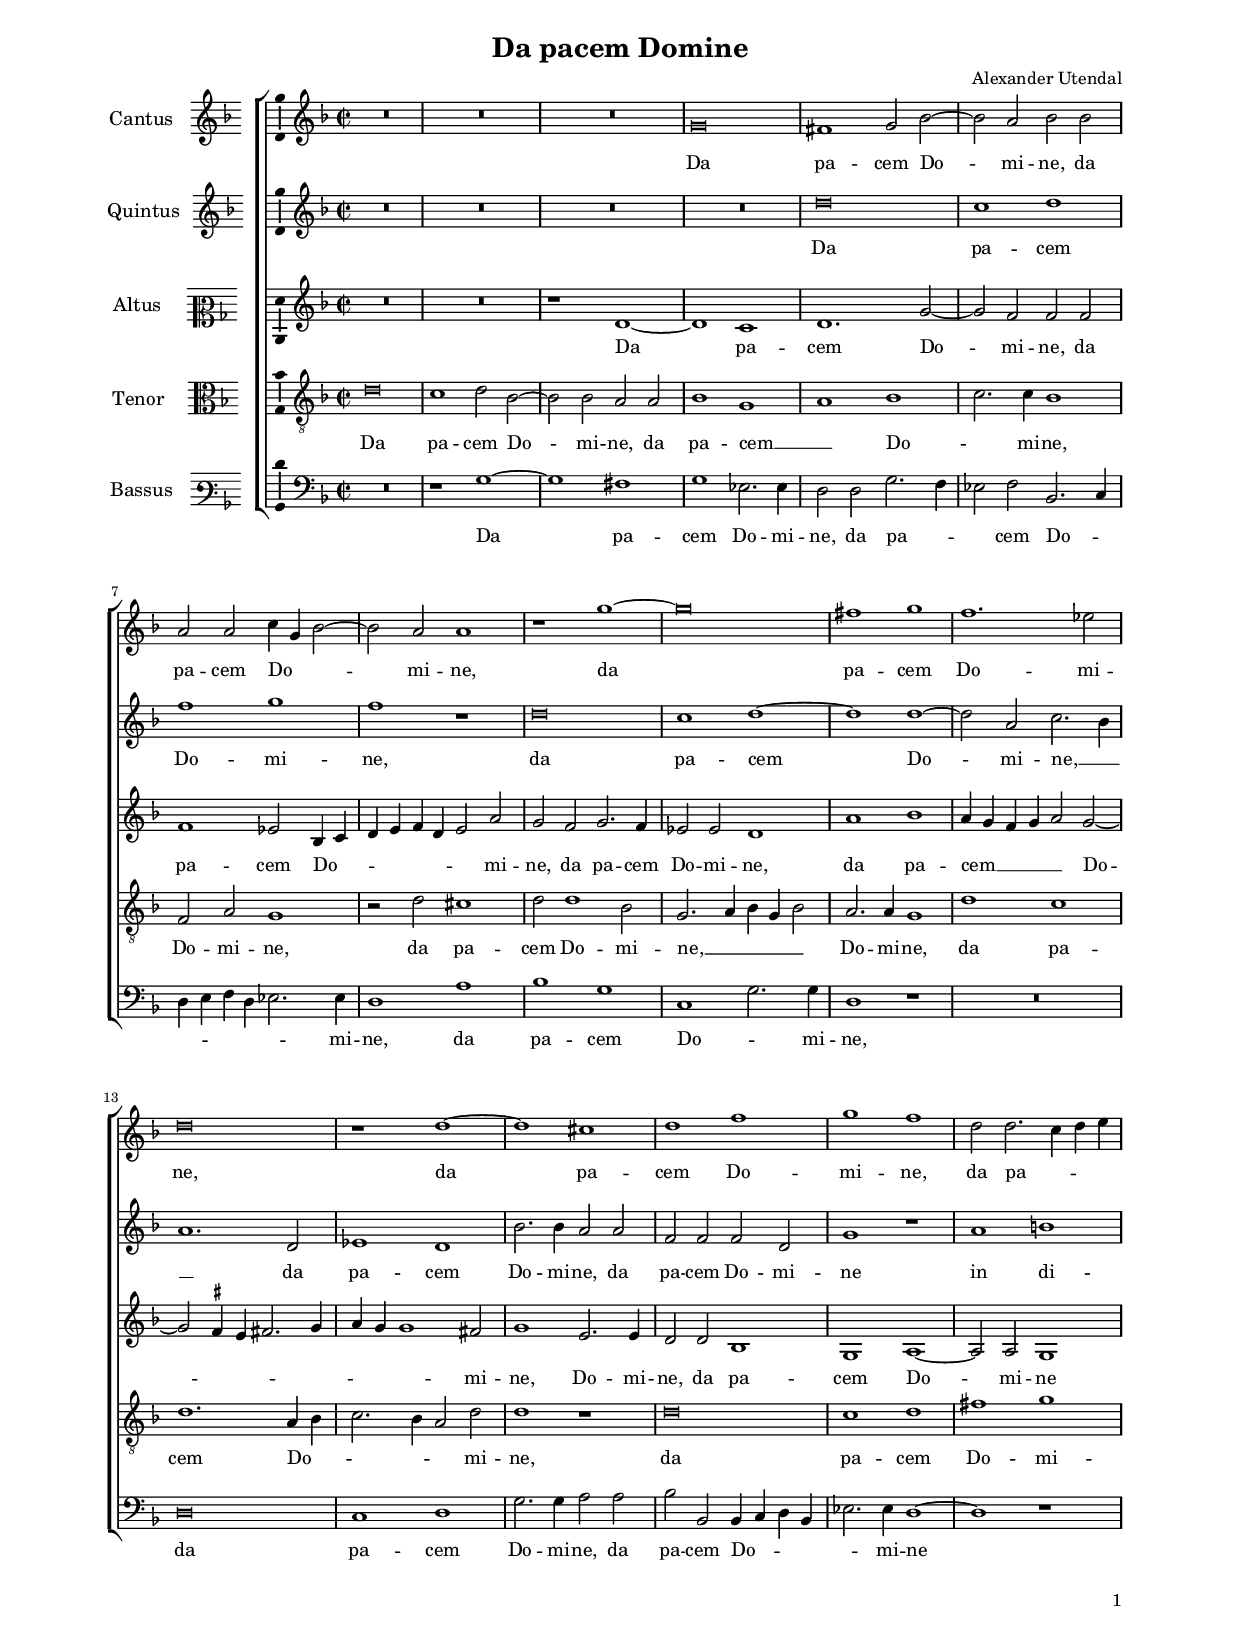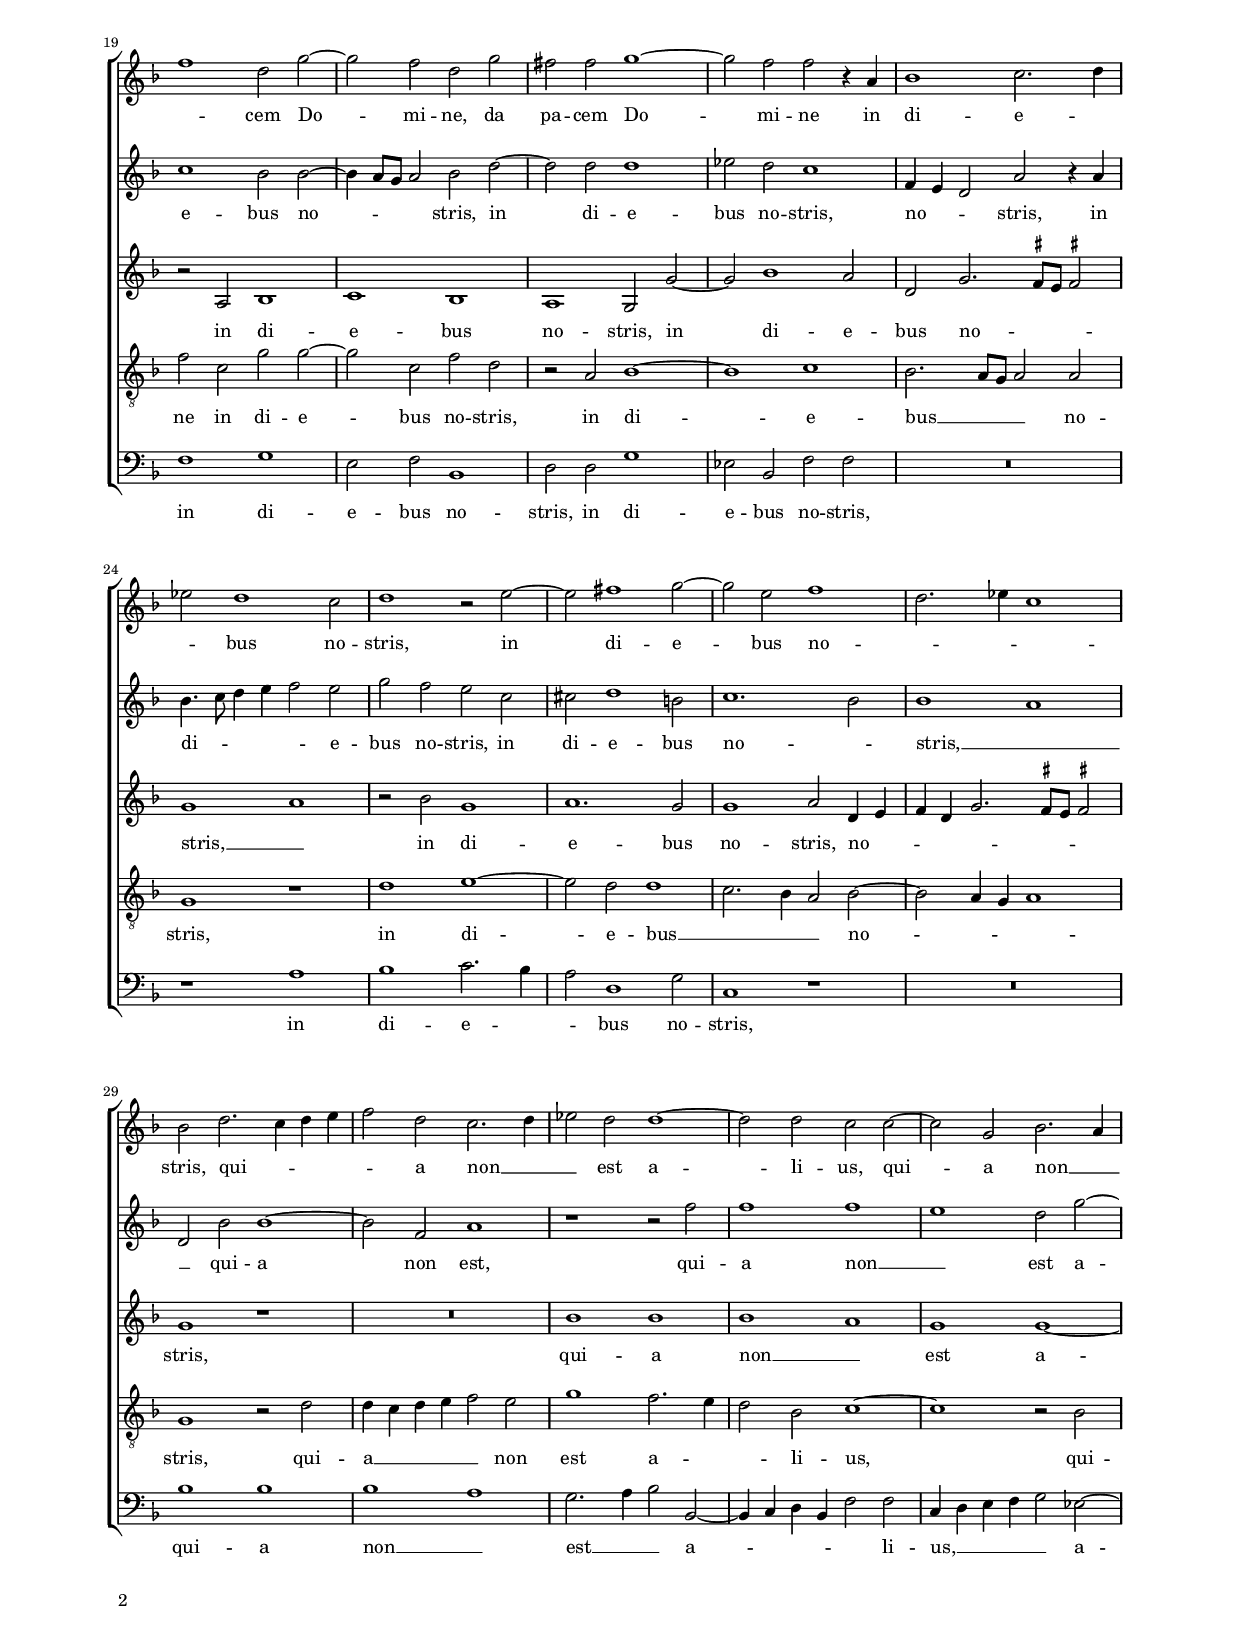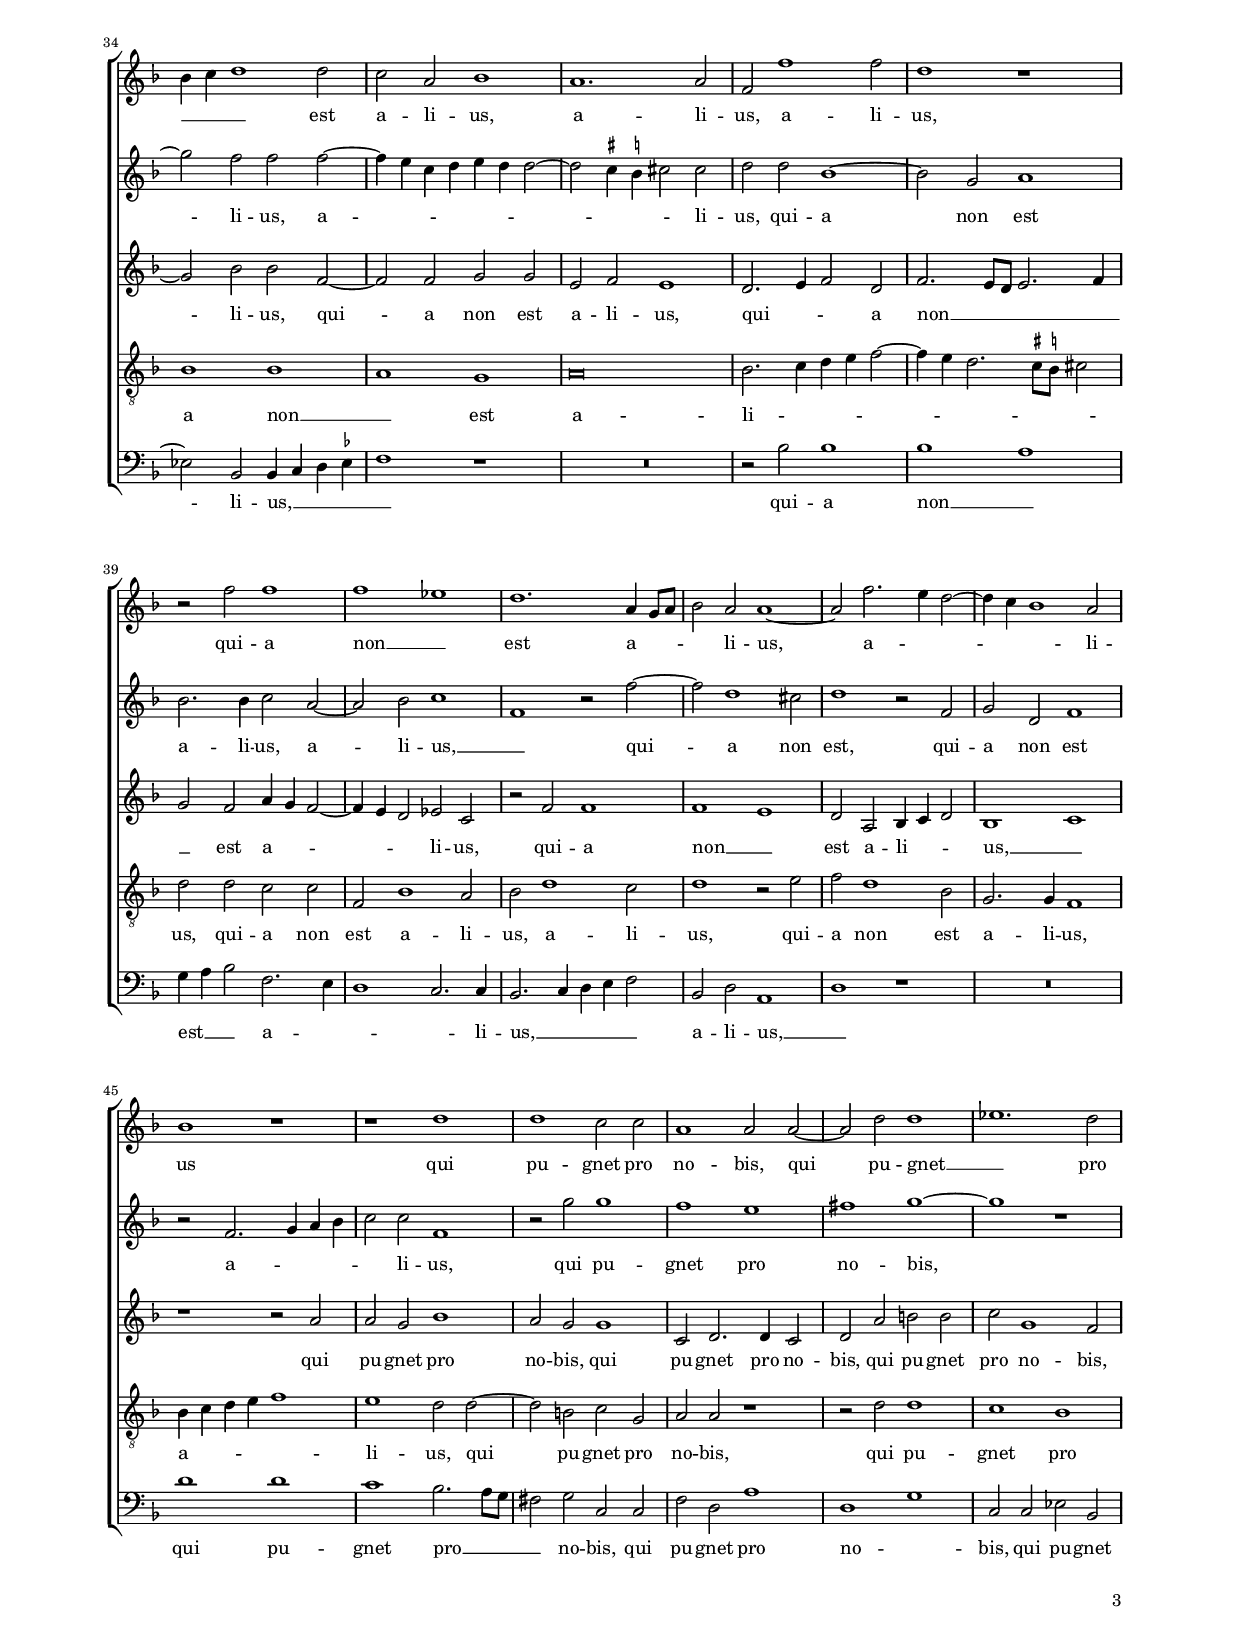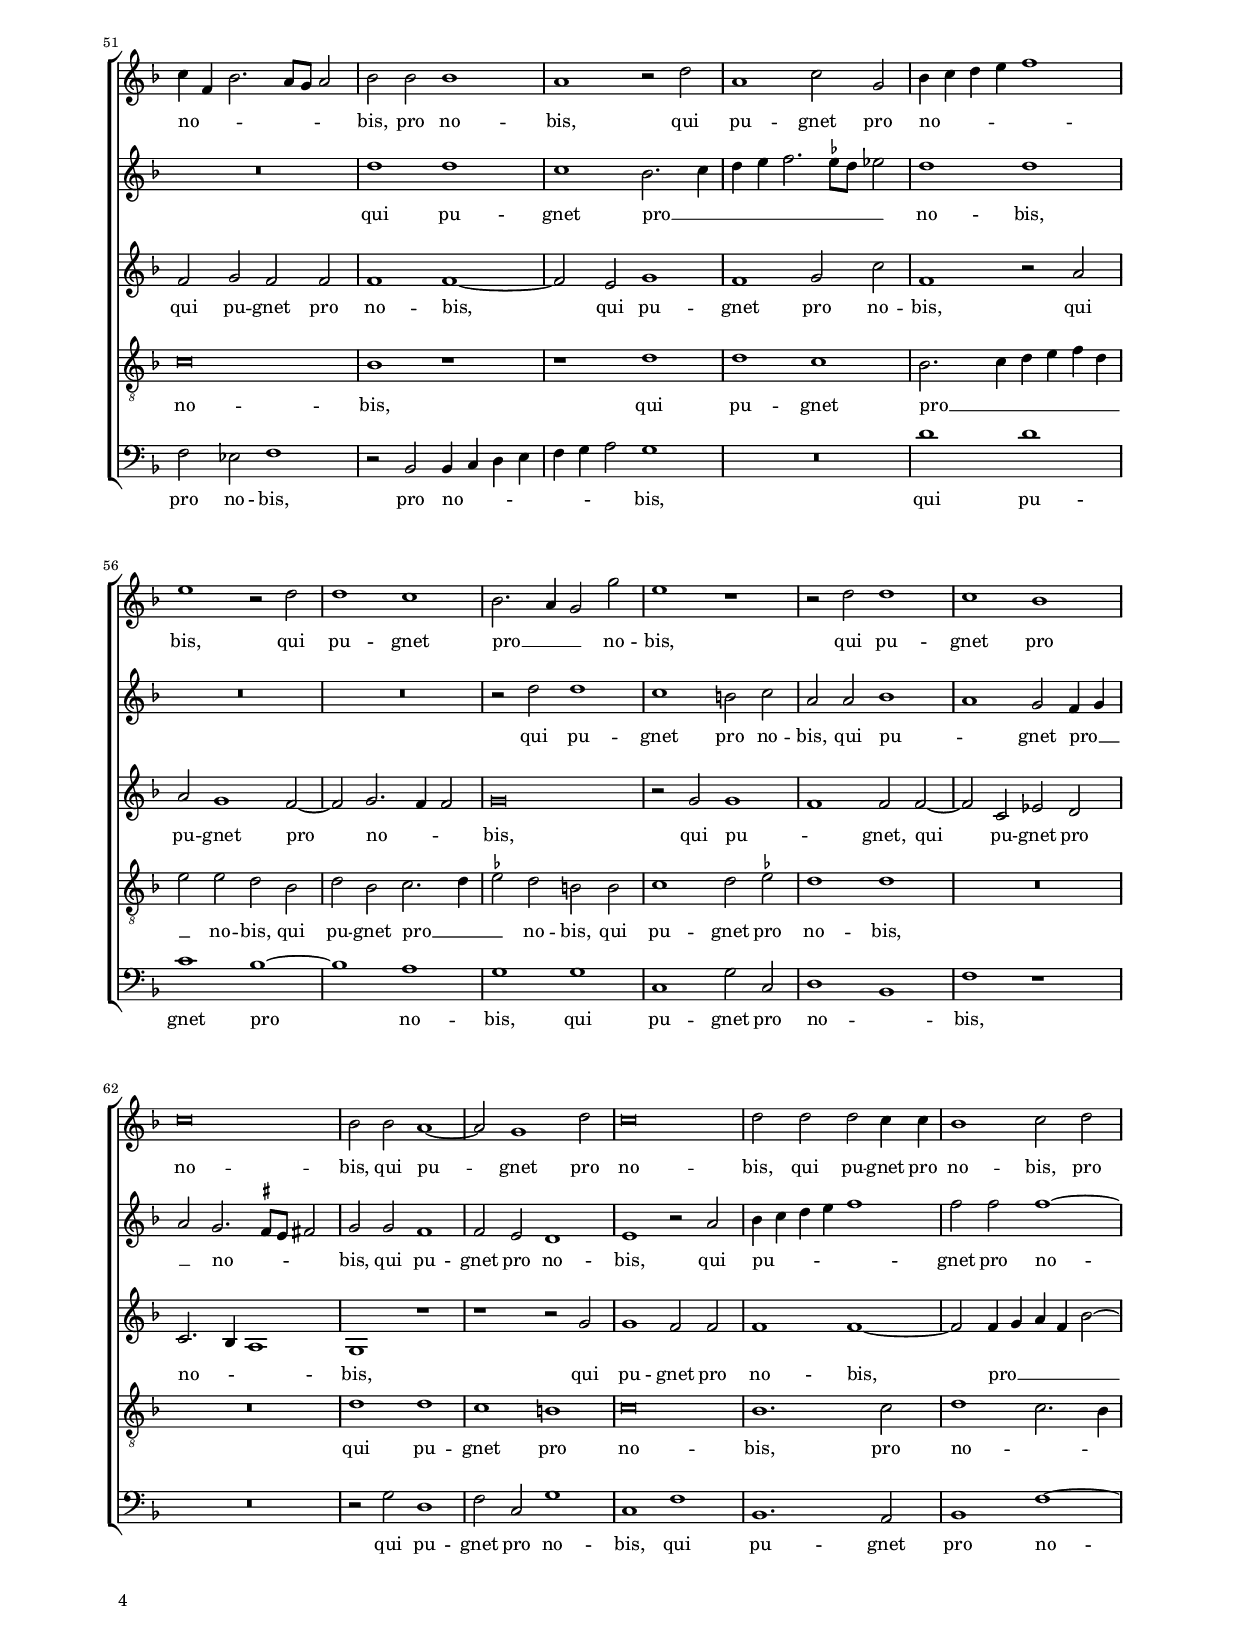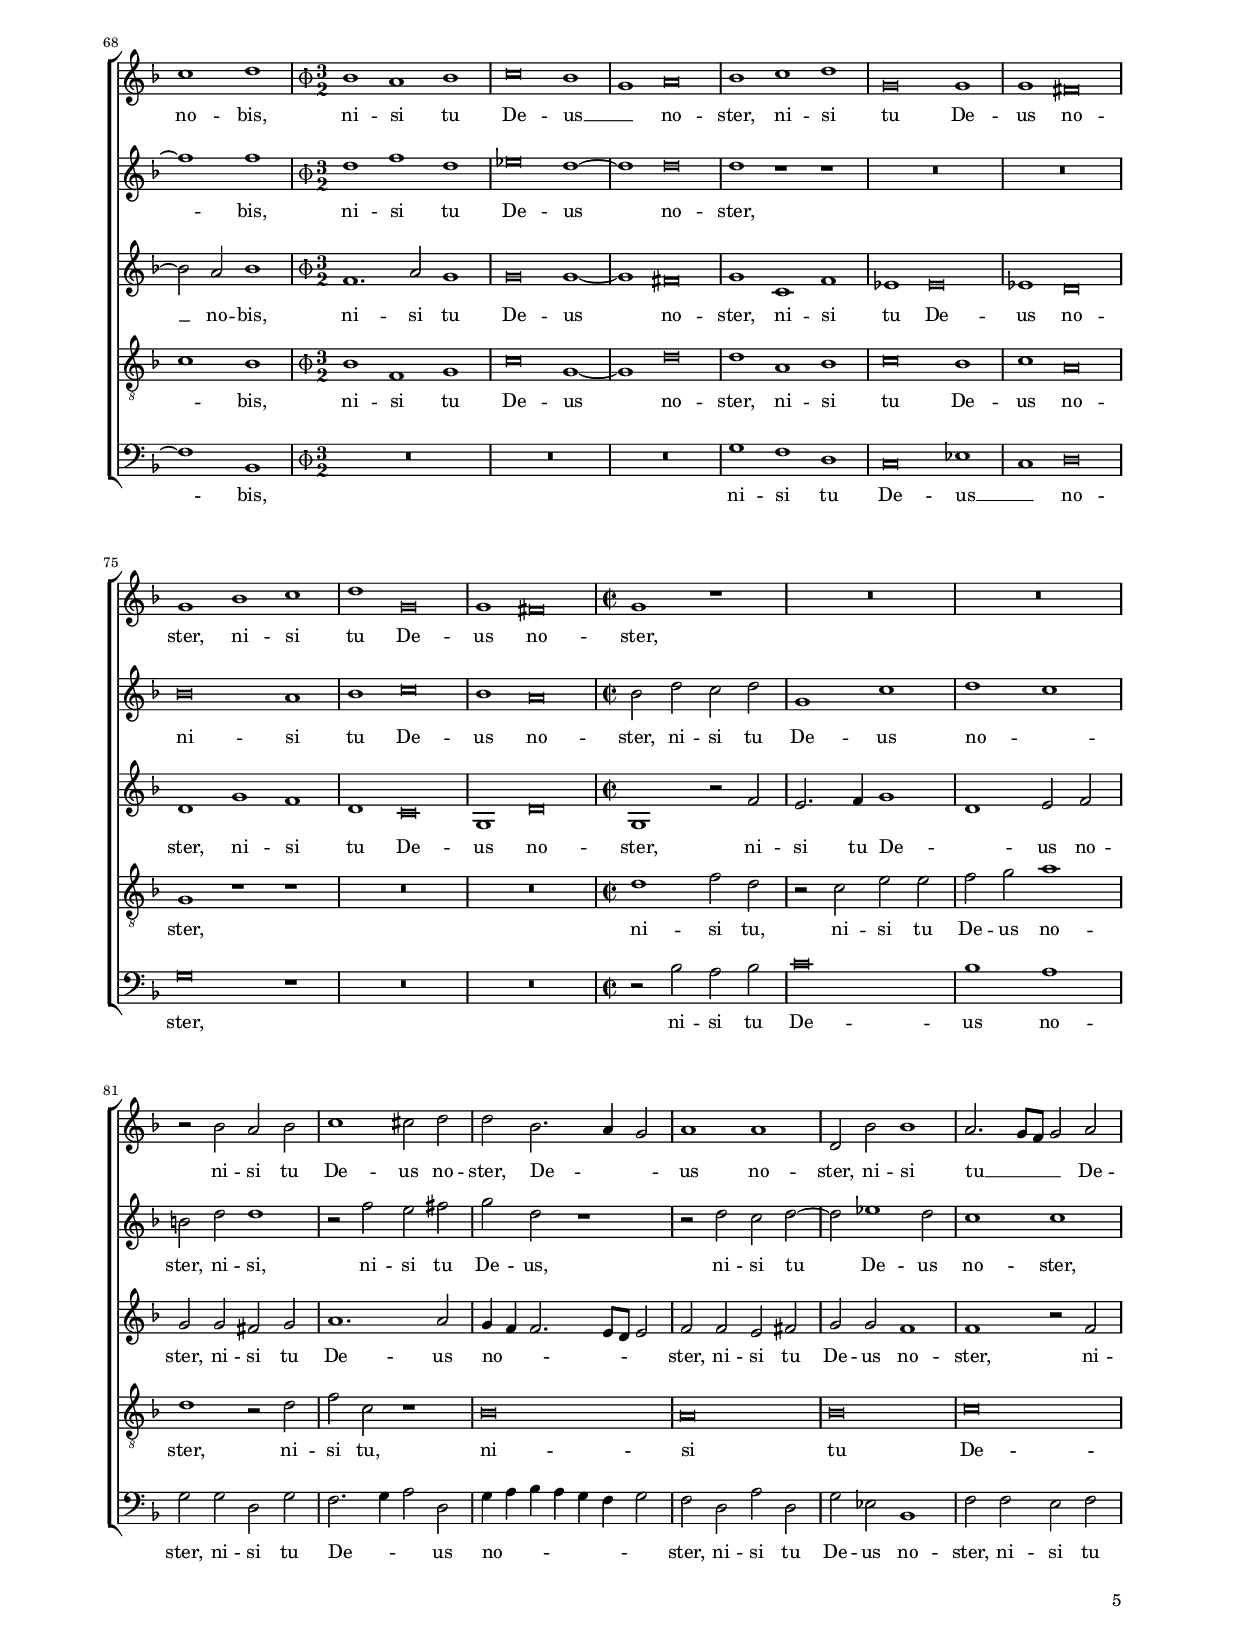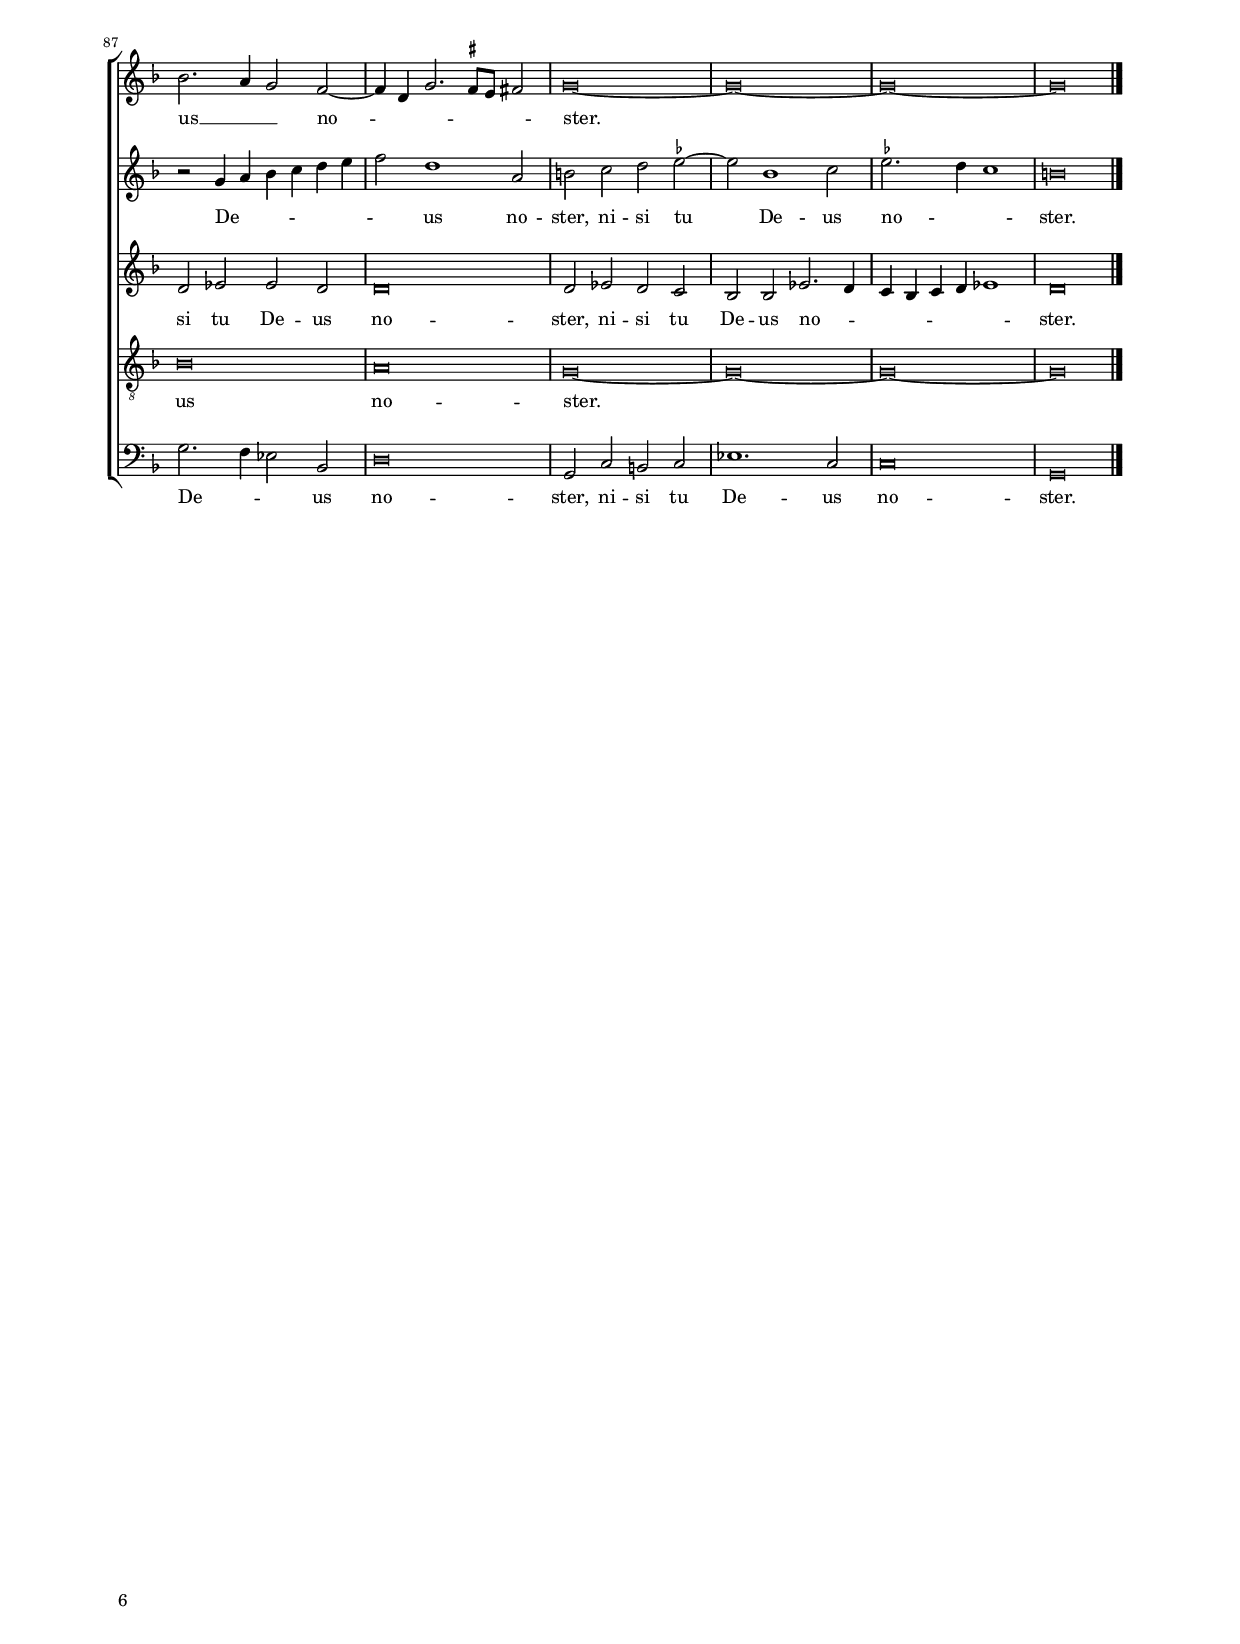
\header
{
	title="Da pacem Domine"
	composer="Alexander Utendal"
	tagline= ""
}

\version "2.24.3"
\language deutsch
#(set-global-staff-size 15)
% #(set-default-paper-size "letter")
#(ly:set-option 'point-and-click #f)




	ficta = { \once \set suggestAccidentals = ##t }

	forget = #(define-music-function (music) (ly:music?) #{
		\accidentalStyle forget
		$music
		\accidentalStyle default
		#})
   
	#(define ((double-time-signature glyph a b) grob)
	(grob-interpret-markup grob
		(markup #:override '(baseline-skip . 2.5) #:number
		(#:line ((markup (#:musicglyph glyph))
		(#:fontsize -1 #:column (a b)))))))
    
    
\paper
	{
	top-margin = 1.8 \cm
	bottom-margin = 1.2 \cm
	left-margin = 2 \cm
	right-margin = 2 \cm
	ragged-bottom = ##f
	ragged-last-bottom = ##t
	print-page-number = ##f
	system-system-spacing = #'((basic-distance . 17) (minimum-distance . 14) (padding . 7) (strechability . 150))
	oddFooterMarkup=\markup   \fill-line { "" \fromproperty #'page:page-number-string }
	evenFooterMarkup=\markup  \fill-line { \fromproperty #'page:page-number-string "" }
	last-bottom-spacing = #'((basic-distance . 12) (minimum-distance . 7) (padding . 4))
%	systems-per-page = 3
	system-count = 16
%   page-count = 3
%	min-systems-per-page = 3
%	print-all-headers = ##t
%	print-first-page-number = ##t
%	first-page-number = 1
	}

	
global = {
	\key f \major
	\time 2/2 \set Score.measureLength = #(ly:make-moment 2/1)
	\set Score.tempoHideNote = ##t
	\tempo 2 = 90
	\skip 1*2*68
	\once \override Score.TimeSignature.stencil = #(double-time-signature "timesig.mensural34" "3" "2") \time 3/1
	\tempo 2 = 135
	\skip 1*3*9
	\time 2/2 \set Score.measureLength = #(ly:make-moment 2/1)
	\tempo 2 = 90
	\skip 1*2*15 \bar "|."
	}
    

incipitcantus = \markup { \score {
	{
	\set Staff.instrumentName = \markup { \fontsize #1 "Cantus" }
	\key f \major
	\clef violin
	s4 \bar ""
	}
	\layout  {
	raggedright = ##t
	indent = 1.6 \cm
	line-width = 2.4\cm
	\context { \Staff \remove Time_signature_engraver }
	\override Staff.Clef.Y-extent = #'(0 . 0)
	}} \hspace #1 }
      
      
incipitquintus = \markup { \score {
	{
	\set Staff.instrumentName = \markup { \fontsize #1 "Quintus" }
	\key f \major
	\clef violin
	s4 \bar ""
	}
	\layout  {
	raggedright = ##t
	indent = 1.6 \cm
	line-width = 2.4\cm
	\context { \Staff \remove Time_signature_engraver }
	\override Staff.Clef.Y-extent = #'(0 . 0)
	}} \hspace #1 }

      
incipitaltus = \markup { \score {
	{
	\set Staff.instrumentName = \markup { \fontsize #1 "Altus" }
	\key f \major
	\clef mezzosoprano
	s4 \bar ""
	}
	\layout  {
	raggedright = ##t
	indent = 1.6 \cm
	line-width = 2.4\cm
	\context { \Staff \remove Time_signature_engraver }
	\override Staff.Clef.Y-extent = #'(0 . 0)
	}} \hspace #1 }


incipittenor = \markup { \score {
	{
	\set Staff.instrumentName = \markup { \fontsize #1 "Tenor" }
	\key f \major
	\clef alto
	s4 \bar ""
	}
	\layout  {
	raggedright = ##t
	indent = 1.6 \cm
	line-width = 2.4\cm
	\context { \Staff \remove Time_signature_engraver }
	\override Staff.Clef.Y-extent = #'(0 . 0)
	}} \hspace #1 }
      
      
incipitbassus = \markup { \score {
	{
	\set Staff.instrumentName = \markup { \fontsize #1 "Bassus" }
	\key f \major
	\clef varbaritone
	s4 \bar ""
	}
	\layout  {
	raggedright = ##t
	indent = 1.6 \cm
	line-width = 2.4\cm
	\context { \Staff \remove Time_signature_engraver }
	\override Staff.Clef.Y-extent = #'(0 . 0)
	}} \hspace #1 }


cantus =  \relative c''
	{
	R\breve
	R\breve
	R\breve
	g\breve
%5
	fis1 g2 b~ |
	b2 a b b
	a2 a c4 g b2~
	b2 a a1
	r1 g'~
%10
	g\breve |
	fis1 g
	f1. es2
	d\breve
	r1 d~
%15
	d1 cis |
	d1 f
	g1 f
	d2 d2. c4 d e
	f1 d2 g~
%20
	g2 f d g |
	fis2 fis g1~
	g2 f f r4 a,
	b1 c2. d4
	es2 d1 c2
%25
	d1 r2 e~ |
	e2 fis1 g2~
	g2 e f1
	d2. es4 c1
	b2 d2. c4 d e
%30
	f2 d c2. d4 |
	es2 d d1~
	d2 d c c~
	c2 g b2. a4
	b4 c d1 d2
%35
	c2 a b1 |
	a1. a2
	f2 f'1 f2
	d1 r
	r2 f f1
%40
	f1 es |
	d1. a4 g8 a
	b2 a a1~
	a2 f'2. e4 d2~
	d4 c b1 a2
%45
	b1 r |
	r1 d
	d1 c2 c
	a1 a2 a~
	a2 d d1
%50
	es1. d2 |
	c4 f, b2. a8 g a2
	b2 b b1
	a1 r2 d
	a1 c2 g
%55
	b4 c d e f1 |
	e1 r2 d
	d1 c
	b2. a4 g2 g'
	e1 r
%60
	r2 d d1 |
	c1 b
	c\breve
	b2 b a1~
	a2 g1 d'2
%65
	c\breve |
	d2 d d c4 c
	b1 c2 d
	c1 d
% Triple time
	b1 a b
%70
	c\breve b1 |
	g1 a\breve
	b1 c d
	g,\breve g1
	g1 fis\breve
%75
	g1 b c |
	d1 g,\breve
	g1 fis\breve
% End of triple time
	g1 r
	R\breve
%80
	R\breve |
	r2 b a b
	c1 cis2 d
	d2 b2. a4 g2
	a1 a
%85
	d,2 b' b1 |
	a2. g8 f g2 a
	b2. a4 g2 f~
	f4 d g2. \ficta fis8 e fis!2
	g\breve~
%90
	g\breve~
	g\breve~
	g\breve |
	}


quintus  =  \relative c''
	{
	R\breve
	R\breve
	R\breve
	R\breve
%5
	d\breve |
	c1 d
	f1 g
	f1 r
	d\breve
%10
	c1 d~ |
	d1 d~
	d2 a c2. b4
	a1. d,2
	es1 d
%15
	b'2. b4 a2 a |
	f2 f f d
	g1 r
	a1 h
	c1 b2 b~
%20
	b4 a8 g a2 b d~ |
	d2 d d1
	es2 d c1
	f,4 e d2 a'2 r4 a
	b4. c8 d4 e f2 e
%25
	g2 f e c |
	cis2 d1 h2
	c1. b2
	b1 a
	d,2 b'b1~
%30
	b2 f a1 |
	r1 r2 f'
	f1 f
	e1 d2 g~
	g2 f f f~
%35
	f4 e c d e d d2~ |
	d2 \ficta cis4 \ficta h cis!2 cis
	d2 d b1~
	b2 g a1
	b2. b4 c2 a~
%40
	a2 b c1 |
	f,1 r2 f'~
	f2 d1 cis2
	d1 r2 f,
	g2 d f1
%45
	r2 f2. g4 a b |
	c2 c f,1
	r2 g' g1
	f1 e
	fis1 g~
%50
	g1 r |
	R\breve
	d1 d
	c1 b2. c4
	d4 e f2. \ficta es8 d es!2
%55
	d1 d |
	R\breve
	R\breve
	r2 d d1
	c1 h2 c
%60
	a2 a b1 |
	a1 g2 f4 g
	a2 g2. \ficta fis8 e fis!2
	g2 g f1
	f2 e d1
%65
	e1 r2 a |
	b4 c d e f1
	f2 f f1~
	f1 f
% Triple time
	d1 f d
%70
	es\breve d1~ |
	d1 d\breve
	d1 r r
	R\breve.
	R\breve.
%75
	b\breve a1 |
	b1 c\breve
	b1 a\breve
% End of triple time
	b2 d c d
	g,1 c
%80
	d1 c |
	h2 d d1
	r2 f e fis
	g2 d r1
	r2 d c d~
%85
	d2 es1 d2 |
	c1 c
	r2 g4 a b c d e
	f2 d1 a2
	h2 c d \ficta es2~
%90
	\ficta es2 b1 c2 |
	\ficta es2. d4 c1
	h\breve |
	}


altus =  \relative c'
	{
	R\breve
	R\breve
	r1 d~
	d1 c
%5
	d1. g2~ |
	g2 f f f
	f1 es2 b4 c
	d4 e f d e2 a
	g2 f g2. f4
%10
	es2 es d1 |
	a'1 b
	a4 g f g a2 g~
	g2 \ficta fis4 e fis!2. g4
	a4 g g1 fis2
%15
	g1 e2. e4 |
	d2 d b1
	g1 a~
	a2 a g1
	r2 a b1
%20
	c1 b |
	a1 g2 g'~
	g2 b1 a2
	d,2 g2. \ficta fis8 e \ficta fis!2
	g1 a
%25
	r2 b g1 |
	a1. g2
	g1 a2 d,4 e
	f4 d g2. \ficta fis8 e \ficta fis!2
	g1 r
%30
	R\breve |
	b1 b
	b1 a
	g1 g~
	g2 b b f~
%35
	f2 f g g |
	e2 f e1
	d2. e4 f2 d
	f2. e8 d e2. f4
	g2 f a4 g f2~
%40
	f4 e d2 es c |
	r2 f f1
	f1 e
	d2 a b4 c d2
	b1 c
%45
	r1 r2 a' |
	a2 g b1
	a2 g g1
	c,2 d2. d4 c2
	d2 a' h h
%50
	c2 g1 f2 |
	f2 g f f
	f1 f~
	f2 e g1
	f1 g2 c
%55
	f,1 r2 a |
	a2 g1 f2~
	f2 g2. f4 f2
	g\breve
	r2 g g1
%60
	f1 f2 f~ |
	f2 c es d
	c2. b4 a1
	g1 r
	r1 r2 g'
%65
	g1 f2 f |
	f1 f~
	f2 f4 g a f b2~
	b2 a b1
% Triple time
	f1. a2 g1
%70
	g\breve g1~ |
	g1 fis\breve
	g1 c, f
	es1 es\breve
	es1 d\breve
%75
	d1 g f |
	d1 c\breve
	g1 d'\breve
% End of triple time
	g,1 r2 f'
	e2. f4 g1
%80
	d1 e2 f |
	g2 g fis g
	a1. a2
	g4 f f2. e8 d e2
	f2 f e fis
%85
	g2 g f1 |
	f1 r2 f
	d2 es es d
	d\breve
	d2 es d c
%90
	b2 b es2. d4 |
	c4 b c d es1
	d\breve |
	
	
%95
	
	
	
	
	
%100
	
	
	
	
	
%105
	
	
	
	
	
%110
	
	
	
	
	
%115
	
	}


tenor =  \relative c'
	{
	d\breve
	c1 d2 b~
	b2 b a a
	b1 g
%5
	a1 b |
	c2. c4 b1
	f2 a g1
	r2 d' cis1
	d2 d1 b2
%10
	g2. a4 b g b2 |
	a2. a4 g1
	d'1 c
	d1. a4 b
	c2. b4 a2 d
%15
	d1 r |
	d\breve
	c1 d
	fis1 g
	f2 c g' g~
%20
	g2 c, f d |
	r2 a b1~
	b1 c
	b2. a8 g a2 a
	g1 r
%25
	d'1 e~ |
	e2 d d1
	c2. b4 a2 b~
	b2 a4 g a1
	g1 r2 d'
%30
	d4 c d e f2 e |
	g1 f2. e4
	d2 b c1~
	c1 r2 b
	b1 b
%35
	a1 g |
	a\breve
	b2. c4 d4 e f2~ 
	f4 e4 d2. \ficta cis8 \ficta h cis!2
	d2 d c2 c
%40
	f,2 b1 a2 |
	b2 d1 c2
	d1 r2 e
	f2 d1 b2
	g2. g4 f1
%45
	b4 c d e f1 |
	e1 d2 d~ 
	d2 h2 c2 g
	a2 a r1
	r2 d d1
%50
	c1 b |
	c\breve
	b1 r
	r1 d
	d1 c
%55
	b2. c4 d e f d |
	e2 e d b
	d2 b c2. d4
	\ficta es2 d h h
	c1 d2 \ficta es
%60
	d1 d |
	R\breve
	R\breve
	d1 d
	c1 h
%65
	c\breve |
	b1. c2
	d1 c2. b4
	c1 b
% Triple time
	b1 f g
%70
	c\breve g1~ |
	g1 d'\breve
	d1 a b
	c\breve b1
	c1 a\breve
%75
	g1 r r |
	R\breve.
	R\breve.
% End of triple time
	d'1 f2 d
	r2 c e e
%80
	f2 g a1 |
	d,1 r2 d
	f2 c r1
	b\breve
	a\breve
%85
	b\breve |
	c\breve
	b\breve
	a\breve
	g\breve~
%90
	g\breve~ |
	g\breve~
	g\breve |
	}


bassus  =  \relative c
	{
	R\breve
	r1 g'~
	g1 fis
	g1 es2. es4
%5
	d2 d g2. f4 |
	es2 f b,2. c4
	d4 e f d es!2. es4
	d1 a'
	b1 g
%10
	c,1 g'2. g4 |
	d1 r
	R\breve
	d\breve
	c1 d
%15
	g2. g4 a2 a |
	b2 b, b4 c d b
	es2. es4 d1~
	d1 r
	f1 g
%20
	e2 f b,1 |
	d2 d g1
	es2 b f' f
	R\breve
	r1 a
%25
	b1 c2. b4 |
	a2 d,1 g2
	c,1 r
	R\breve
	b'1 b
%30
	b1 a |
	g2. a4 b2 b,~
	b4 c d b f'2 f
	c4 d e f g2 es~
	es2 b b4 c d \ficta es!
%35
	f1 r |
	R\breve
	r2 b b1
	b1 a
	g4 a b2 f2. e4
%40
	d1 c2. c4 |
	b2. c4 d e f2
	b,2 d a1
	d1 r
	R\breve
%45
	d'1 d |
	c1 b2. a8 g
	fis2 g c, c
	f2 d a'1
	d,1 g
%50
	c,2 c es b |
	f'2 es f1
	r2 b, b4 c d e
	f4 g a2 g1
	R\breve
%55
	d'1 d |
	c1 b~
	b1 a
	g1 g
	c,1 g'2 c,
%60
	d1 b |
	f'1 r
	R\breve
	r2 g d1
	f2 c g'1
%65
	c,1 f |
	b,1. a2
	b1 f'~
	f1 b,
% Triple time
	R\breve.
%70
	R\breve. |
	R\breve.
	g'1 f d
	c\breve es1
	c1 d\breve
%75
	g\breve r1 |
	R\breve.
	R\breve.
% End of triple time
	r2 b a b
	c\breve
%80
	b1 a |
	g2 g d g
	f2. g4 a2 d,
	g4 a b a g f g2
	f2 d a' d,
%85
	g2 es b1 |
	f'2 f e f
	g2. f4 es2 b
	d\breve
	g,2 c h c
%90
	es1. c2 |
	c\breve
	g\breve |
	}


lyricscantus = \lyricmode {
	Da pa -- cem Do -- mi -- ne,
	da pa -- cem Do -- _ _ mi -- ne,
	da pa -- cem Do -- mi -- ne,
	da pa -- cem Do -- mi -- ne,
	da pa -- _ _ _ _ cem Do -- mi -- ne,
	da pa -- cem Do -- mi -- ne
	in di -- e -- _ _ bus no -- stris,
	in di -- e -- bus no -- _ _ _ stris,
	qui -- _ _ _ _ a non __ _ _ est a -- li -- us,
	qui -- a non __ _ _ _ _ est a -- li -- us,
	a -- li -- us,
	a -- li -- us,
	qui -- a non __ _ est a -- _ _ _ li -- us,
	a -- _ _ _ _ li -- us
	qui pu -- gnet pro no -- bis,
	qui pu -- gnet __ _ pro no -- _ _ _ _ _ bis,
	pro no -- bis,
	qui pu -- gnet pro no -- _ _ _ _ bis,
	qui pu -- gnet pro __ _ _ no -- bis,
	qui pu -- gnet pro no -- bis,
	qui pu -- gnet pro no -- bis,
	qui pu -- gnet pro no -- bis,
	pro no -- bis,
	ni -- si tu De -- us __ _ no -- ster,
	ni -- si tu De -- us no -- ster,
	ni -- si tu De -- us no -- ster,
	ni -- si tu De -- us no -- ster,
	De -- _ _ us no -- ster,
	ni -- si tu __ _ _ _ De -- us __ _ _ no -- _ _ _ _ _ ster.
	}


lyricsquintus = \lyricmode {
	Da pa -- cem Do -- mi -- ne,
	da pa -- cem Do -- mi -- ne, __ _ _
	da pa -- cem Do -- mi -- ne,
	da pa -- cem Do -- mi -- ne
	in di -- e -- bus no -- _ _ _ stris,
	in di -- e -- bus no -- stris,
	no -- _ _ stris,
	in di -- _ _ _ _ e -- bus no -- stris,
	in di -- e -- bus no -- _ stris, __ _ _
	qui -- a non est,
	qui -- a non __ _ est a -- li -- us,
	a -- _ _ _ _ _ _ _ _ _ li -- us,
	qui -- a non est a -- li -- us,
	a -- li -- us, __ _
	qui -- a non est,
	qui -- a non est a -- _ _ _ _ li -- us,
	qui pu -- gnet pro no -- bis,
	qui pu -- gnet pro __ _ _ _ _ _ _ _ no -- bis,
	qui pu -- gnet pro no -- bis,
	qui pu -- _ gnet pro __ _ _ no -- _ _ _ bis,
	qui pu -- gnet pro no -- bis,
	qui pu -- _ _ _ _ gnet pro no -- bis,
	ni -- si tu De -- us no -- ster,
	ni -- si tu De -- us no -- ster,
	ni -- si tu De -- us no -- _ ster,
	ni -- si,
	ni -- si tu De -- us,
	ni -- si tu De -- us no -- ster,
	De -- _ _ _ _ _ _ us no -- ster,
	ni -- si tu De -- us no -- _ _ ster.
	}


lyricsaltus = \lyricmode {
	Da pa -- cem Do -- mi -- ne,
	da pa -- cem Do -- _ _ _ _ _ _ mi -- ne,
	da pa -- cem Do -- mi -- ne,
	da pa -- cem __ _ _ _ _ Do -- _ _ _ _ _ _ _ mi -- ne,
	Do -- mi -- ne,
	da pa -- cem Do -- mi -- ne
	in di -- e -- bus no -- stris,
	in di -- e -- bus no -- _ _ _ stris, __ _
	in di -- e -- bus no -- stris,
	no -- _ _ _ _ _ _ _ stris,
	qui -- a non __ _ est a -- li -- us,
	qui -- a non est a -- li -- us,
	qui -- _ _ a non __ _ _ _ _ _ est a -- _ _ _ _ li -- us,
	qui -- a non __ _ est a -- li -- _ _ us, __ _
	qui pu -- gnet pro no -- bis,
	qui pu -- gnet pro no -- bis,
	qui pu -- gnet pro no -- bis,
	qui pu -- gnet pro no -- bis,
	qui pu -- gnet pro no -- bis,
	qui pu -- gnet pro no -- _ _ bis,
	qui pu -- _ gnet,
	qui pu -- gnet pro no -- _ _ bis,
	qui pu -- gnet pro no -- bis,
	pro __ _ _ _ _ no -- bis,
	ni -- si tu De -- us no -- ster,
	ni -- si tu De -- us no -- ster,
	ni -- si tu De -- us no -- ster,
	ni -- si tu De -- _ us no -- ster,
	ni -- si tu De -- us no -- _ _ _ _ _ ster,
	ni -- si tu De -- us no -- ster,
	ni -- si tu De -- us no -- ster,
	ni -- si tu De -- us no -- _ _ _ _ _ _ ster.
	}


lyricstenor = \lyricmode {
	Da pa -- cem Do -- mi -- ne,
	da pa -- cem __ _ Do -- _ mi -- ne,
	Do -- mi -- ne,
	da pa -- cem Do -- mi -- ne, __ _ _ _ _ 
	Do -- mi -- ne,
	da pa -- cem Do -- _ _ _ _ mi -- ne,
	da pa -- cem Do -- mi -- ne
	in di -- e -- bus no -- stris,
	in di -- e -- bus __ _ _ _ no -- stris,
	in di -- e -- bus __ _ _ _ no -- _ _ _ stris,
	qui -- a __ _ _ _ _ non est a -- _ _ li -- us,
	qui -- a non __ _ est a -- li -- _ _ _ _ _ _ _ _ _ us,
	qui -- a non est a -- li -- us,
	a -- li -- us,
	qui -- a non est a -- li -- us,
	a -- _ _ _ _ li -- us,
	qui pu -- gnet pro no -- bis,
	qui pu -- gnet pro no -- bis,
	qui pu -- gnet pro __ _ _ _ _ _ _ no -- bis,
	qui pu -- gnet pro __ _ _ no -- bis,
	qui pu -- gnet pro no -- bis,
	qui pu -- gnet pro no -- bis,
	pro no -- _ _ _ bis,
	ni -- si tu De -- us no -- ster,
	ni -- si tu De -- us no -- ster,
	ni -- si tu,
	ni -- si tu De -- us no -- ster,
	ni -- si tu,
	ni -- si tu De -- us no -- ster.
	}


lyricsbassus = \lyricmode {
	Da pa -- cem Do -- mi -- ne,
	da pa -- _ _ cem Do -- _ _ _ _ _ _ mi -- ne,
	da pa -- cem Do -- _ mi -- ne,
	da pa -- cem Do -- mi -- ne,
	da pa -- cem Do -- _ _ _ _ mi -- ne
	in di -- e -- bus no -- stris,
	in di -- e -- bus no -- stris,
	in di -- e -- _ _ bus no -- stris,
	qui -- a non __ _ est __ _ _ a -- _ _ _ _ li -- us, __ _ _ _ _
	a -- li -- us, __ _ _ _ _
	qui -- a non __ _ est __ _ _ a -- _ _ _ li -- us, __ _ _ _ _ 
	a -- li -- us, __ _
	qui pu -- gnet pro __ _ _ _ no -- bis,
	qui pu -- gnet pro no -- _ bis,
	qui pu -- gnet pro no -- bis,
	pro no -- _ _ _ _ _ _ bis,
	qui pu -- gnet pro no -- bis,
	qui pu -- gnet pro no -- _ bis,
	qui pu -- gnet pro no -- bis,
	qui pu -- gnet pro no -- bis,
	ni -- si tu De -- us __ _ no -- ster,
	ni -- si tu De -- us no -- ster,
	ni -- si tu De -- _ _ us no -- _ _ _ _ _ _ ster,
	ni -- si tu De -- us no -- ster,
	ni -- si tu De -- _ _ us no -- ster,
	ni -- si tu De -- us no -- ster.
	}


\score
{  
	\transpose c c {
	\new ChoirStaff \with { \override StaffGrouper.staff-staff-spacing.basic-distance = #12 }
	<<

	\new Staff << \global
	\new Voice="v1" {
		\set Staff.instrumentName=\incipitcantus
%		\set Staff.instrumentName= "S"
		\set Staff.midiInstrument = "reed organ"
		\clef violin
		\cantus }
	\new Lyrics \lyricsto "v1" {\lyricscantus }
	>>


	\new Staff << \global
	\new Voice="v5" {
		\set Staff.instrumentName=\incipitquintus
%		\set Staff.instrumentName= "Q"
		\set Staff.midiInstrument = "reed organ"
		\clef violin
		\quintus}
	\new Lyrics \lyricsto "v5" {\lyricsquintus }
	>>


	\new Staff << \global
	\new Voice="v2" {
		\set Staff.instrumentName=\incipitaltus
%		\set Staff.instrumentName= "A"
		\set Staff.midiInstrument = "reed organ"
		\clef violin % "G_8"
		\altus}
	\new Lyrics \lyricsto "v2" {\lyricsaltus }
	>>


	\new Staff << \global
	\new Voice="v3" {
		\set Staff.instrumentName=\incipittenor
%		\set Staff.instrumentName= "T"
		\set Staff.midiInstrument = "reed organ"
		\clef "G_8"
		\tenor }
	\new Lyrics \lyricsto "v3" {\lyricstenor }
	>>


	\new Staff << \global
	\new Voice="v4" {
		\set Staff.instrumentName=\incipitbassus
%		\set Staff.instrumentName= "B"
		\set Staff.midiInstrument = "reed organ"
		\clef bass 
		\bassus }
	\new Lyrics \lyricsto "v4" {\lyricsbassus}
	>>

	>>
	} % transpose

	\layout
	{
	indent = 2.5\cm
	\context { \Lyrics \override VerticalAxisGroup.nonstaff-relatedstaff-spacing.padding = #1.4 }
%	\context { \Lyrics \override LyricText.font-size = #1 }
	\context { \Staff \override TimeSignature.break-visibility = #end-of-line-invisible }
	\context { \Staff \consists Ambitus_engraver }
	\context { \Score \override BarNumber.padding = #2 }
	\context { \Voice \override NoteHead.style = #'baroque }
	}

\midi
	{
	
	}

}


% EOF
